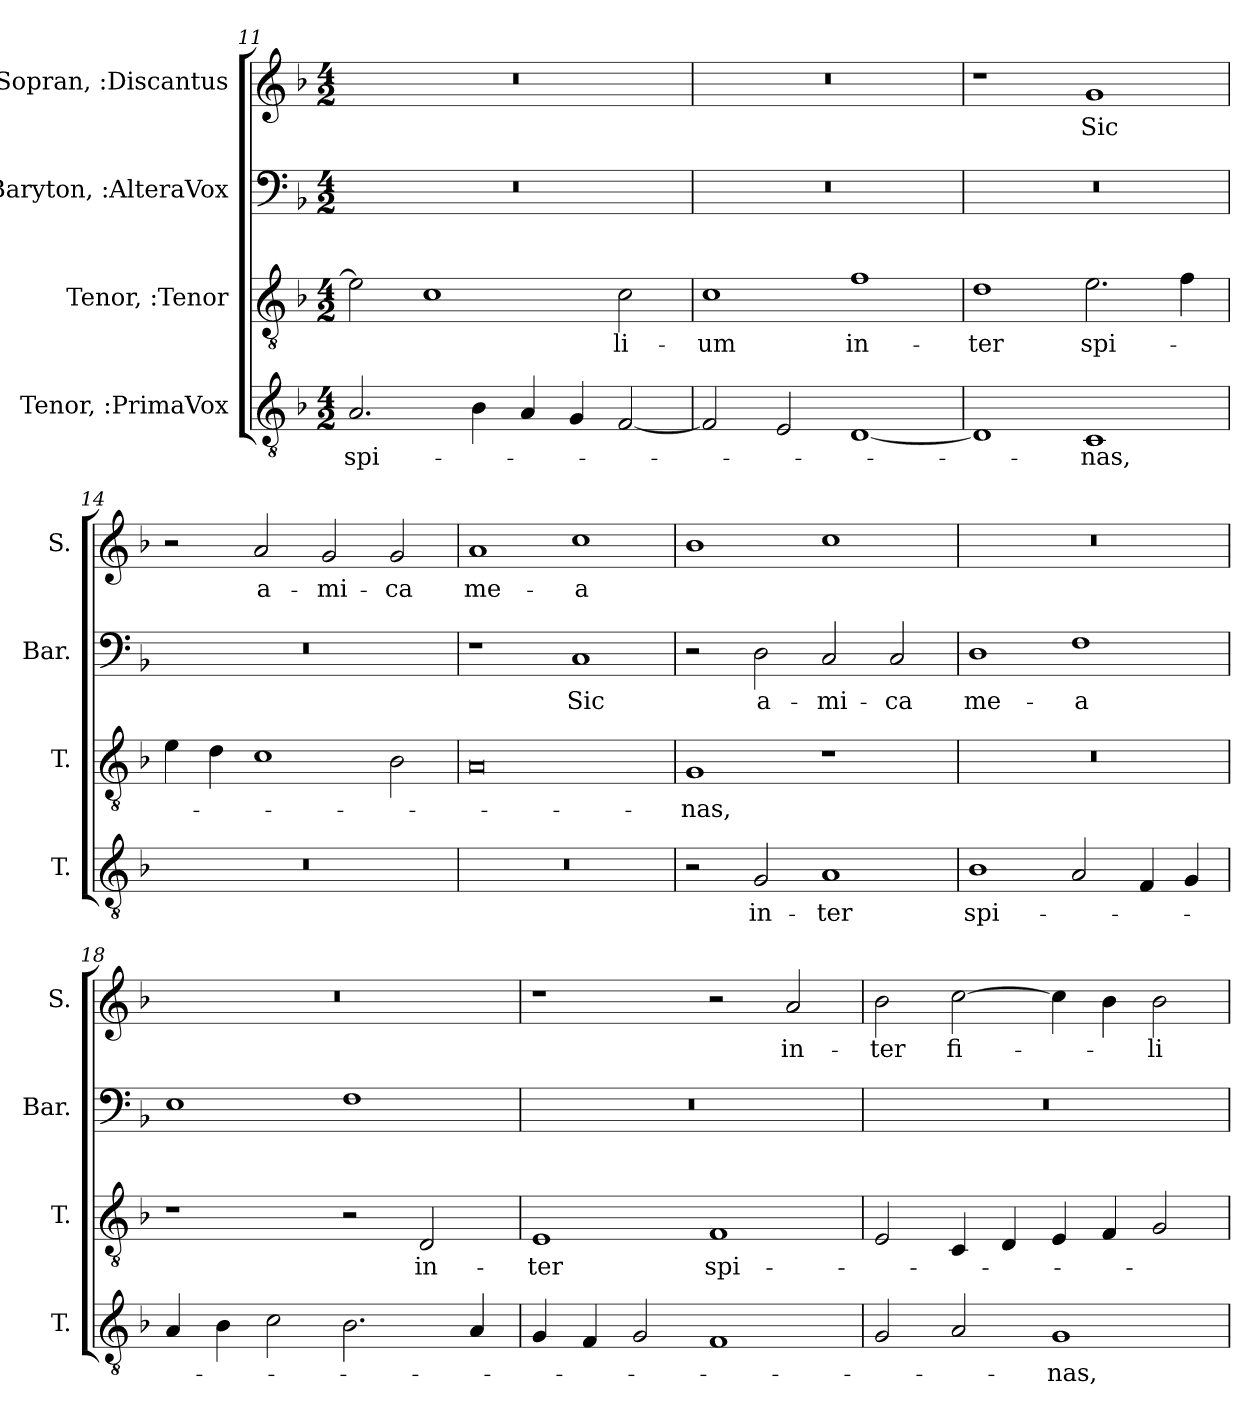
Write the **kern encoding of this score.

**kern	**text	**kern	**text	**kern	**text	**kern	**text
*part4	*part4	*part3	*part3	*part2	*part2	*part1	*part1
*staff4	*staff4	*staff3	*staff3	*staff2	*staff2	*staff1	*staff1
*I"Tenor, :PrimaVox	*	*I"Tenor, :Tenor	*	*I"Baryton, :AlteraVox	*	*I"Sopran, :Discantus	*
*I'T.	*	*I'T.	*	*I'Bar.	*	*I'S.	*
*clefGv2	*	*clefGv2	*	*clefF4	*	*clefG2	*
*k[b-]	*	*k[b-]	*	*k[b-]	*	*k[b-]	*
*M4/2	*	*M4/2	*	*M4/2	*	*M4/2	*
=11	=11	=11	=11	=11	=11	=11	=11
!	!LO:LY:b	!	!	!	!	!	!
2.A/	spi-	2e\]	.	0r	.	0r	.
.	.	1c	.	.	.	.	.
4B-\	.	.	.	.	.	.	.
4A/	.	.	.	.	.	.	.
4G/	.	.	.	.	.	.	.
!	!	!	!LO:LY:b	!	!	!	!
[2F/	.	2c\	-li-	.	.	.	.
=12	=12	=12	=12	=12	=12	=12	=12
!	!	!	!LO:LY:b	!	!	!	!
2F/]	.	1c	-um	0r	.	0r	.
2E/	.	.	.	.	.	.	.
!	!	!	!LO:LY:b	!	!	!	!
[1D	.	1f	in-	.	.	.	.
=13	=13	=13	=13	=13	=13	=13	=13
!	!	!	!LO:LY:b	!	!	!	!
1D]	.	1d	-ter	0r	.	1r	.
!	!LO:LY:b	!	!LO:LY:b	!	!	!	!LO:LY:b
1C	-nas,	2.e\	spi-	.	.	1g	Sic
.	.	4f\	.	.	.	.	.
=14	=14	=14	=14	=14	=14	=14	=14
0r	.	4e\	.	0r	.	2r	.
.	.	4d\	.	.	.	.	.
!	!	!	!	!	!	!	!LO:LY:b
.	.	1c	.	.	.	2a/	a-
!	!	!	!	!	!	!	!LO:LY:b
.	.	.	.	.	.	2g/	-mi-
!	!	!	!	!	!	!	!LO:LY:b
.	.	2B-\	.	.	.	2g/	-ca
=15	=15	=15	=15	=15	=15	=15	=15
!	!	!	!	!	!	!	!LO:LY:b
0r	.	0A	.	1r	.	1a	me-
!	!	!	!	!	!LO:LY:b	!	!LO:LY:b
.	.	.	.	1C	Sic	1cc	-a
!!LO:LB:g=z
=16	=16	=16	=16	=16	=16	=16	=16
!	!	!	!LO:LY:b	!	!	!	!
2r	.	1G	-nas,	2r	.	1b-	.
!	!LO:LY:b	!	!	!	!LO:LY:b	!	!
2G/	in-	.	.	2D\	a-	.	.
!	!LO:LY:b	!	!	!	!LO:LY:b	!	!
1A	-ter	1r	.	2C/	-mi-	1cc	.
!	!	!	!	!	!LO:LY:b	!	!
.	.	.	.	2C/	-ca	.	.
=17	=17	=17	=17	=17	=17	=17	=17
!	!LO:LY:b	!	!	!	!LO:LY:b	!	!
1B-	spi-	0r	.	1D	me-	0r	.
!	!	!	!	!	!LO:LY:b	!	!
2A/	.	.	.	1F	-a	.	.
4F/	.	.	.	.	.	.	.
4G/	.	.	.	.	.	.	.
=18	=18	=18	=18	=18	=18	=18	=18
4A/	.	1r	.	1E	.	0r	.
4B-\	.	.	.	.	.	.	.
2c\	.	.	.	.	.	.	.
2.B-\	.	2r	.	1F	.	.	.
!	!	!	!LO:LY:b	!	!	!	!
.	.	2D/	in-	.	.	.	.
4A/	.	.	.	.	.	.	.
=19	=19	=19	=19	=19	=19	=19	=19
!	!	!	!LO:LY:b	!	!	!	!
4G/	.	1E	-ter	0r	.	1r	.
4F/	.	.	.	.	.	.	.
2G/	.	.	.	.	.	.	.
!	!	!	!LO:LY:b	!	!	!	!
1F	.	1F	spi-	.	.	2r	.
!	!	!	!	!	!	!	!LO:LY:b
.	.	.	.	.	.	2a/	in-
=20	=20	=20	=20	=20	=20	=20	=20
!	!	!	!	!	!	!	!LO:LY:b
2G/	.	2E/	.	0r	.	2b-\	-ter
!	!	!	!	!	!	!	!LO:LY:b
2A/	.	4C/	.	.	.	[2cc\	fi-
.	.	4D/	.	.	.	.	.
!	!LO:LY:b	!	!	!	!	!	!
1G	-nas,	4E/	.	.	.	4cc\]	.
.	.	4F/	.	.	.	4b-\	.
!	!	!	!	!	!	!	!LO:LY:b
.	.	2G/	.	.	.	2b-\	-li-
=	=	=	=	=	=	=	=
*-	*-	*-	*-	*-	*-	*-	*-
